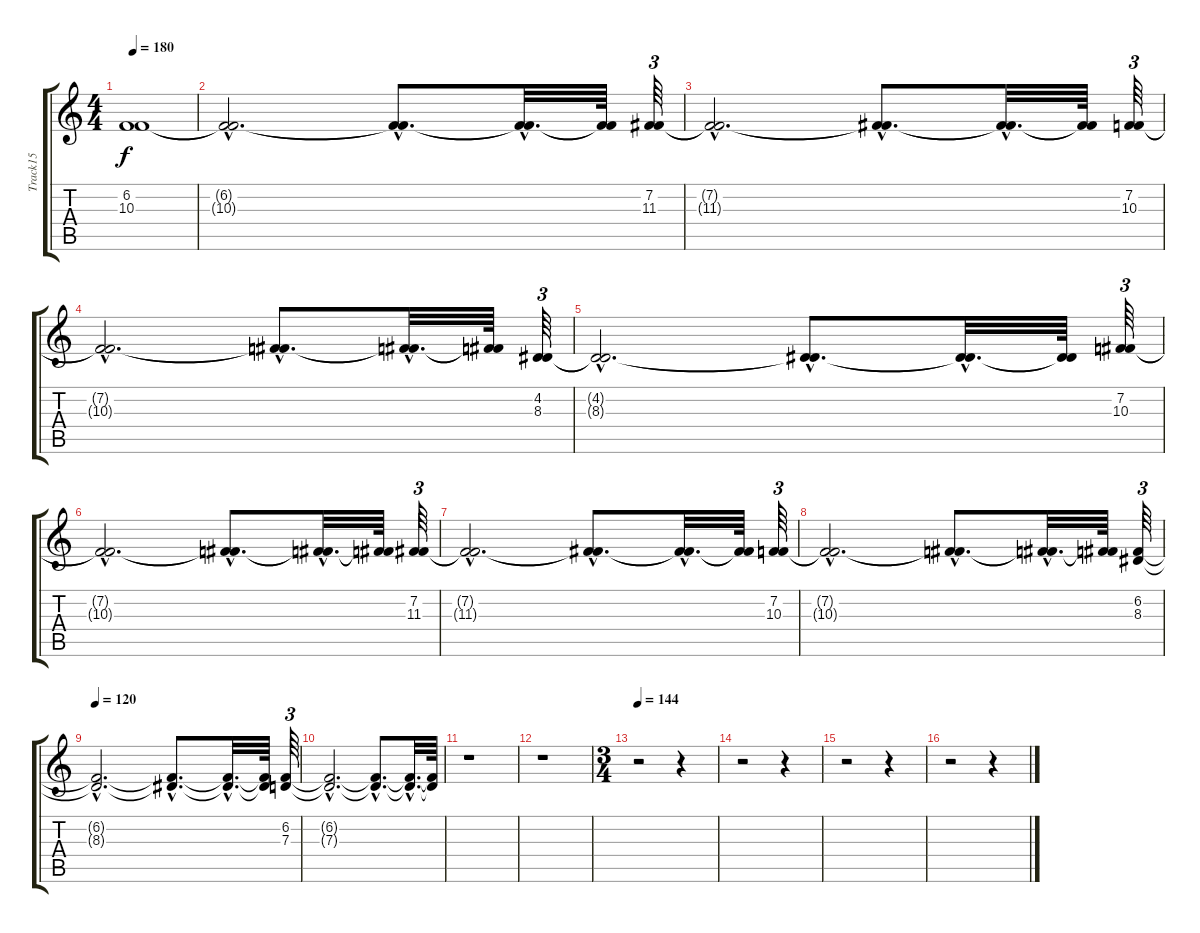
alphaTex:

\track ("Track15" "Track15") {instrument stringensemble1}
\staff {score tabs}
\tuning (E4 B3 G3 D3 A2 E2) {hide}
\ts (4 4)
\tempo 180
\clef g2
\ks c
(6.2{t} 10.3{t}).1{dy f} |
(6.2{hac t} 10.3{hac t}).2{d} (6.2{hac t} 10.3{hac t}).8{d} (6.2{hac t} 10.3{hac t}).32{d} (6.2{t} 10.3{t}).64 (7.2 11.3).64{tu (3 2)} |
(7.2{hac t} 11.3{hac t}).2{d} (7.2{hac t} 11.3{hac t}).8{d} (7.2{hac t} 11.3{hac t}).32{d} (7.2{t} 11.3{t}).64 (7.2 10.3).64{tu (3 2)} |
(7.2{hac t} 10.3{hac t}).2{d} (7.2{hac t} 10.3{hac t}).8{d} (7.2{hac t} 10.3{hac t}).32{d} (7.2{t} 10.3{t}).64 (4.2 8.3).64{tu (3 2)} |
(4.2{hac t} 8.3{hac t}).2{d} (4.2{hac t} 8.3{hac t}).8{d} (4.2{hac t} 8.3{hac t}).32{d} (4.2{t} 8.3{t}).64 (7.2 10.3).64{tu (3 2)} |
(7.2{hac t} 10.3{hac t}).2{d} (7.2{hac t} 10.3{hac t}).8{d} (7.2{hac t} 10.3{hac t}).32{d} (7.2{t} 10.3{t}).64 (7.2 11.3).64{tu (3 2)} |
(7.2{hac t} 11.3{hac t}).2{d} (7.2{hac t} 11.3{hac t}).8{d} (7.2{hac t} 11.3{hac t}).32{d} (7.2{t} 11.3{t}).64 (7.2 10.3).64{tu (3 2)} |
(7.2{hac t} 10.3{hac t}).2{d} (7.2{hac t} 10.3{hac t}).8{d} (7.2{hac t} 10.3{hac t}).32{d} (7.2{t} 10.3{t}).64 (6.2 8.3).64{tu (3 2)} |
\tempo 120
(6.2{hac t} 8.3{hac t}).2{d} (6.2{hac t} 8.3{hac t}).8{d} (6.2{hac t} 8.3{hac t}).32{d} (6.2{t} 8.3{t}).64 (6.2 7.3).64{tu (3 2)} |
(6.2{hac t} 7.3{hac t}).2{d} (6.2{hac t} 7.3{hac t}).8{d} (6.2{hac t} 7.3{hac t}).32{d} (6.2{t} 7.3{t}).64 |
r.1 |
r.1 |
\ts (3 4)
\tempo 144
r.2 r.4 |
r.2 r.4 |
r.2 r.4 |
r.2 r.4
